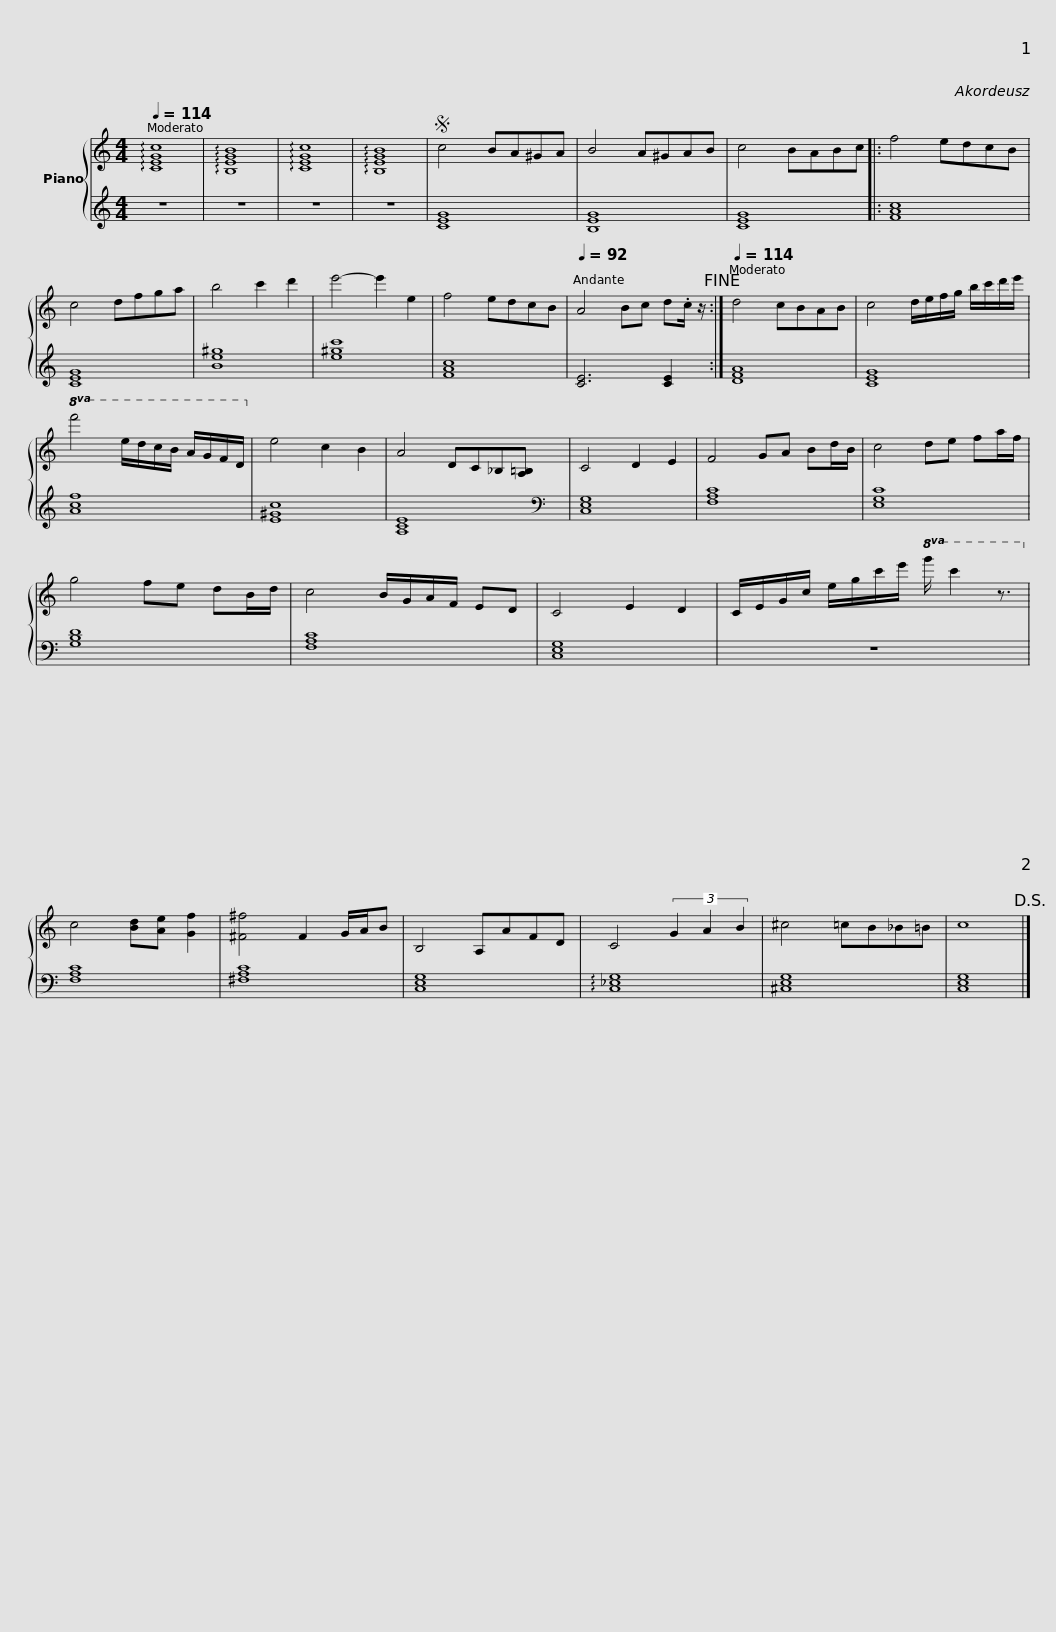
X:1
%%score { 1 | 2 }
L:1/8
Q:1/4=114
M:4/4
I:linebreak $
K:C
V:1 treble
V:2 treble
V:1
 !arpeggio![CEGc]8 | !arpeggio![B,EGB]8 | !arpeggio![CEGc]8 | !arpeggio![B,EGB]8 |S c4 BA^GA | %5
 B4 A^GAB | c4 BABc |:$ f4 edcB | c4 dfga | b4 c'2 d'2 | %10
 e'4- e'2 e2 | f4 edcB |[Q:1/4=92] A4 Bc d.c/ z/!fine! :|$[Q:1/4=114] d4 cBAB | c4 d/e/f/g/ b/c'/d'/e'/ | %15
!8va(! f'4 e'/d'/c'/b/ a/g/f/d/!8va)! | e4 c2 B2 | A4 DC_B,[A,=B,] |$ C4 D2 E2 | F4 GA Bd/B/ | %20
 c4 de fa/f/ | g4 fe dB/d/ | c4 B/G/A/F/ ED | C4 E2 D2 |$ C/E/G/c/ e/g/c'/e'/!8va(! g'/ c''2 z3/2!8va)! | %25
 c4 [Bd][Ae] [Gf]2 | [^F^f]4 F2 G/A/B | B,4 A,AFD | C4 (3G2 A2 B2 | ^c4 =cB_B=B | %30
 c8!D.S.! |] %31
V:2
 z8 | z8 | z8 | z8 | [CEG]8 | %5
 [B,EG]8 | [CEG]8 |:$ [FAc]8 | [CEG]8 | [Be^g]8 | %10
 [e^gc']8 | [FAc]8 | [CE]6 [CE]2 :|$ [DFA]8 | [CEG]8 | %15
 [Acf]8 | [E^Gc]8 | [A,CE]8 |$[K:bass] [C,E,G,]8 | [F,A,C]8 | %20
 [E,G,C]8 | [G,B,D]8 | [F,A,C]8 | [C,E,G,]8 |$ z8 | %25
 [F,A,C]8 | [^F,A,C]8 | [C,E,G,]8 | !arpeggio![C,_E,G,]8 | [^C,E,G,]8 | %30
 [C,E,G,]8 |] %31
